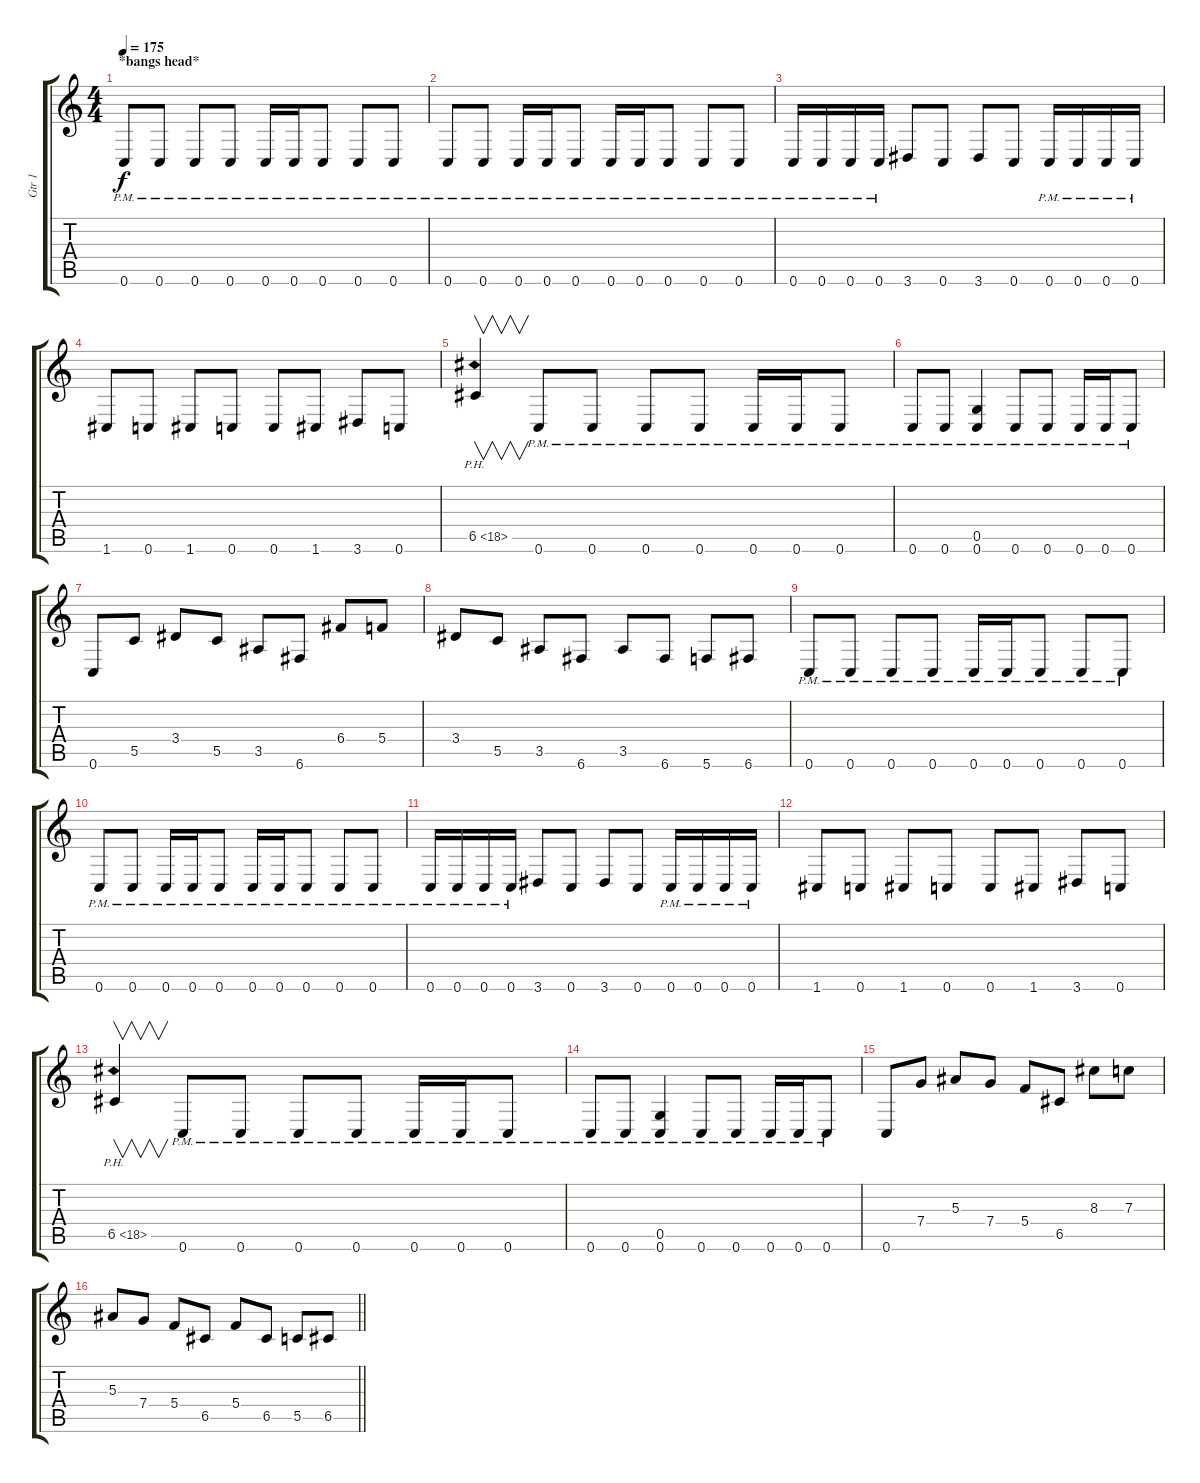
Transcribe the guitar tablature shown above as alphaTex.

\track ("Gtr 1" "Gtr 1") {instrument distortionguitar}
\staff {score tabs}
\tuning (D4 A3 F3 C3 G2 C2) {hide}
\ts (4 4)
\section ("" "*bangs head*")
\tempo 175
\clef g2
\ks c
0.6{pm}.8{dy f} 0.6{pm}.8 0.6{pm}.8 0.6{pm}.8 0.6{pm}.16 0.6{pm}.16 0.6{pm}.8 0.6{pm}.8 0.6{pm}.8 |
0.6{pm}.8 0.6{pm}.8 0.6{pm}.16 0.6{pm}.16 0.6{pm}.8 0.6{pm}.16 0.6{pm}.16 0.6{pm}.8 0.6{pm}.8 0.6{pm}.8 |
0.6{pm}.16 0.6{pm}.16 0.6{pm}.16 0.6{pm}.16 3.6.8 0.6.8 3.6.8 0.6.8 0.6{pm}.16 0.6{pm}.16 0.6{pm}.16 0.6{pm}.16 |
1.6.8 0.6.8 1.6.8 0.6.8 0.6.8 1.6.8 3.6.8 0.6.8 |
6.5{ph 12}.4{v} 0.6{pm}.8 0.6{pm}.8 0.6{pm}.8 0.6{pm}.8 0.6{pm}.16 0.6{pm}.16 0.6{pm}.8 |
0.6{pm}.8 0.6{pm}.8 (0.5{pm} 0.6{pm}).4 0.6{pm}.8 0.6{pm}.8 0.6{pm}.16 0.6{pm}.16 0.6{pm}.8 |
0.6.8 5.5.8 3.4.8 5.5.8 3.5.8 6.6.8 6.4.8 5.4.8 |
3.4.8 5.5.8 3.5.8 6.6.8 3.5.8 6.6.8 5.6.8 6.6.8 |
0.6{pm}.8 0.6{pm}.8 0.6{pm}.8 0.6{pm}.8 0.6{pm}.16 0.6{pm}.16 0.6{pm}.8 0.6{pm}.8 0.6{pm}.8 |
0.6{pm}.8 0.6{pm}.8 0.6{pm}.16 0.6{pm}.16 0.6{pm}.8 0.6{pm}.16 0.6{pm}.16 0.6{pm}.8 0.6{pm}.8 0.6{pm}.8 |
0.6{pm}.16 0.6{pm}.16 0.6{pm}.16 0.6{pm}.16 3.6.8 0.6.8 3.6.8 0.6.8 0.6{pm}.16 0.6{pm}.16 0.6{pm}.16 0.6{pm}.16 |
1.6.8 0.6.8 1.6.8 0.6.8 0.6.8 1.6.8 3.6.8 0.6.8 |
6.5{ph 12}.4{v} 0.6{pm}.8 0.6{pm}.8 0.6{pm}.8 0.6{pm}.8 0.6{pm}.16 0.6{pm}.16 0.6{pm}.8 |
0.6{pm}.8 0.6{pm}.8 (0.5{pm} 0.6{pm}).4 0.6{pm}.8 0.6{pm}.8 0.6{pm}.16 0.6{pm}.16 0.6{pm}.8 |
0.6.8 7.4.8 5.3.8 7.4.8 5.4.8 6.5.8 8.3.8 7.3.8 |
\barLineRight lightlight
5.3.8 7.4.8 5.4.8 6.5.8 5.4.8 6.5.8 5.5.8 6.5.8
